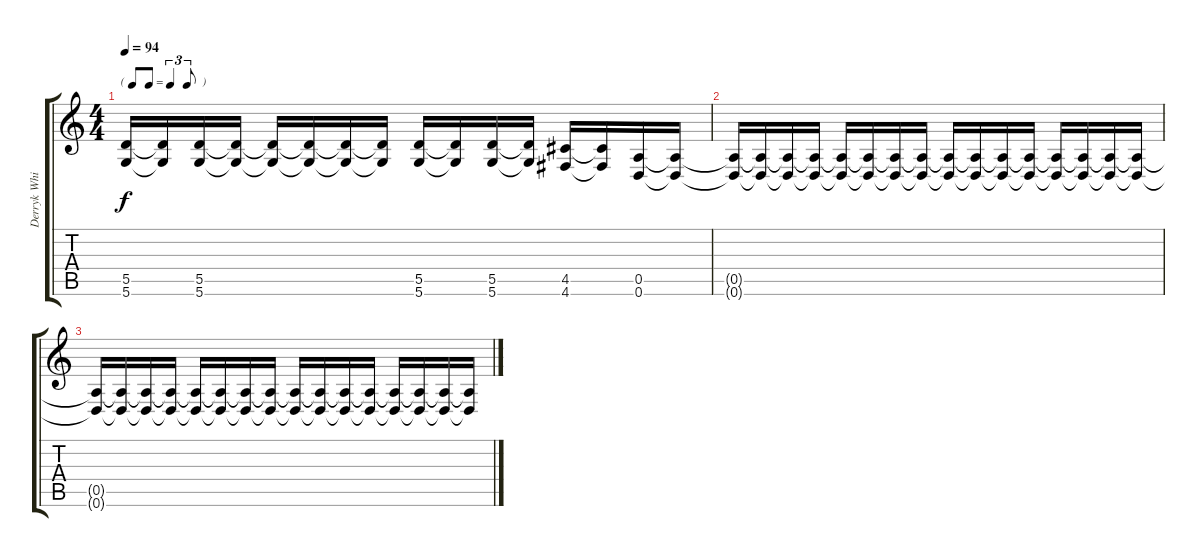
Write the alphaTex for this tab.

\track ("Derryk Whibley \"Bizzy D\"      (gtr 1)" "Derryk Whi") {instrument distortionguitar}
\staff {score tabs}
\tuning (E4 B3 G3 D3 A2 D2) {hide}
\ts (4 4)
\tf triplet8th
\tempo 94
\clef g2
\ks c
(5.5{t} 5.6{t}).16{dy f} (5.5{t} 5.6{t}).16 (5.5 5.6).16 (5.5{t} 5.6{t}).16 (5.5{t} 5.6{t}).16 (5.5{t} 5.6{t}).16 (5.5{t} 5.6{t}).16 (5.5{t} 5.6{t}).16 (5.5 5.6).16 (5.5{t} 5.6{t}).16 (5.5 5.6).16 (5.5{t} 5.6{t}).16 (4.5 4.6).16 (4.5{t} 4.6{t}).16 (0.5 0.6).16 (0.5{t} 0.6{t}).16 |
(0.5{t} 0.6{t}).16 (0.5{t} 0.6{t}).16 (0.5{t} 0.6{t}).16 (0.5{t} 0.6{t}).16{volume 0} (0.5{t} 0.6{t}).16 (0.5{t} 0.6{t}).16 (0.5{t} 0.6{t}).16 (0.5{t} 0.6{t}).16 (0.5{t} 0.6{t}).16 (0.5{t} 0.6{t}).16 (0.5{t} 0.6{t}).16 (0.5{t} 0.6{t}).16 (0.5{t} 0.6{t}).16 (0.5{t} 0.6{t}).16 (0.5{t} 0.6{t}).16 (0.5{t} 0.6{t}).16 |
(0.5{t} 0.6{t}).16 (0.5{t} 0.6{t}).16 (0.5{t} 0.6{t}).16 (0.5{t} 0.6{t}).16 (0.5{t} 0.6{t}).16 (0.5{t} 0.6{t}).16 (0.5{t} 0.6{t}).16 (0.5{t} 0.6{t}).16 (0.5{t} 0.6{t}).16 (0.5{t} 0.6{t}).16 (0.5{t} 0.6{t}).16 (0.5{t} 0.6{t}).16 (0.5{t} 0.6{t}).16 (0.5{t} 0.6{t}).16 (0.5{t} 0.6{t}).16 (0.5{t} 0.6{t}).16
